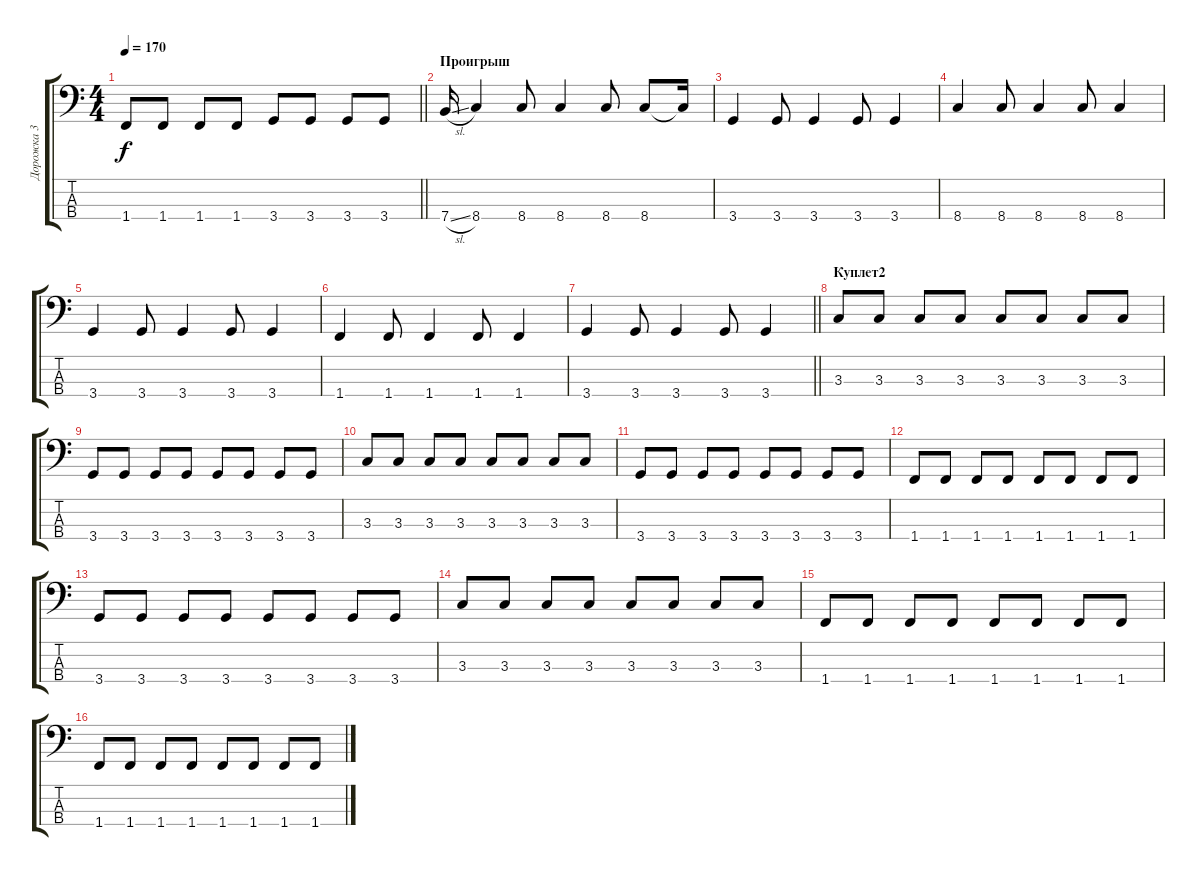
\track ("Дорожка 3" "Дорожка 3") {instrument electricbasspick}
\staff {score tabs}
\tuning (G2 D2 A1 E1) {hide}
\ts (4 4)
\tempo 170
\clef f4
\barLineRight lightlight
\ks c
1.4.8{dy f} 1.4.8 1.4.8 1.4.8 3.4.8 3.4.8 3.4.8 3.4.8 |
\section ("" "Проигрыш")
7.4{sl}.16 8.4.4 8.4.8 8.4.4 8.4.8 8.4.8 8.4{t}.16 |
3.4.4 3.4.8 3.4.4 3.4.8 3.4.4 |
8.4.4 8.4.8 8.4.4 8.4.8 8.4.4 |
3.4.4 3.4.8 3.4.4 3.4.8 3.4.4 |
1.4.4 1.4.8 1.4.4 1.4.8 1.4.4 |
\barLineRight lightlight
3.4.4 3.4.8 3.4.4 3.4.8 3.4.4 |
\section ("" "Куплет2")
3.3.8 3.3.8 3.3.8 3.3.8 3.3.8 3.3.8 3.3.8 3.3.8 |
3.4.8 3.4.8 3.4.8 3.4.8 3.4.8 3.4.8 3.4.8 3.4.8 |
3.3.8 3.3.8 3.3.8 3.3.8 3.3.8 3.3.8 3.3.8 3.3.8 |
3.4.8 3.4.8 3.4.8 3.4.8 3.4.8 3.4.8 3.4.8 3.4.8 |
1.4.8 1.4.8 1.4.8 1.4.8 1.4.8 1.4.8 1.4.8 1.4.8 |
3.4.8 3.4.8 3.4.8 3.4.8 3.4.8 3.4.8 3.4.8 3.4.8 |
3.3.8 3.3.8 3.3.8 3.3.8 3.3.8 3.3.8 3.3.8 3.3.8 |
1.4.8 1.4.8 1.4.8 1.4.8 1.4.8 1.4.8 1.4.8 1.4.8 |
1.4.8 1.4.8 1.4.8 1.4.8 1.4.8 1.4.8 1.4.8 1.4.8
